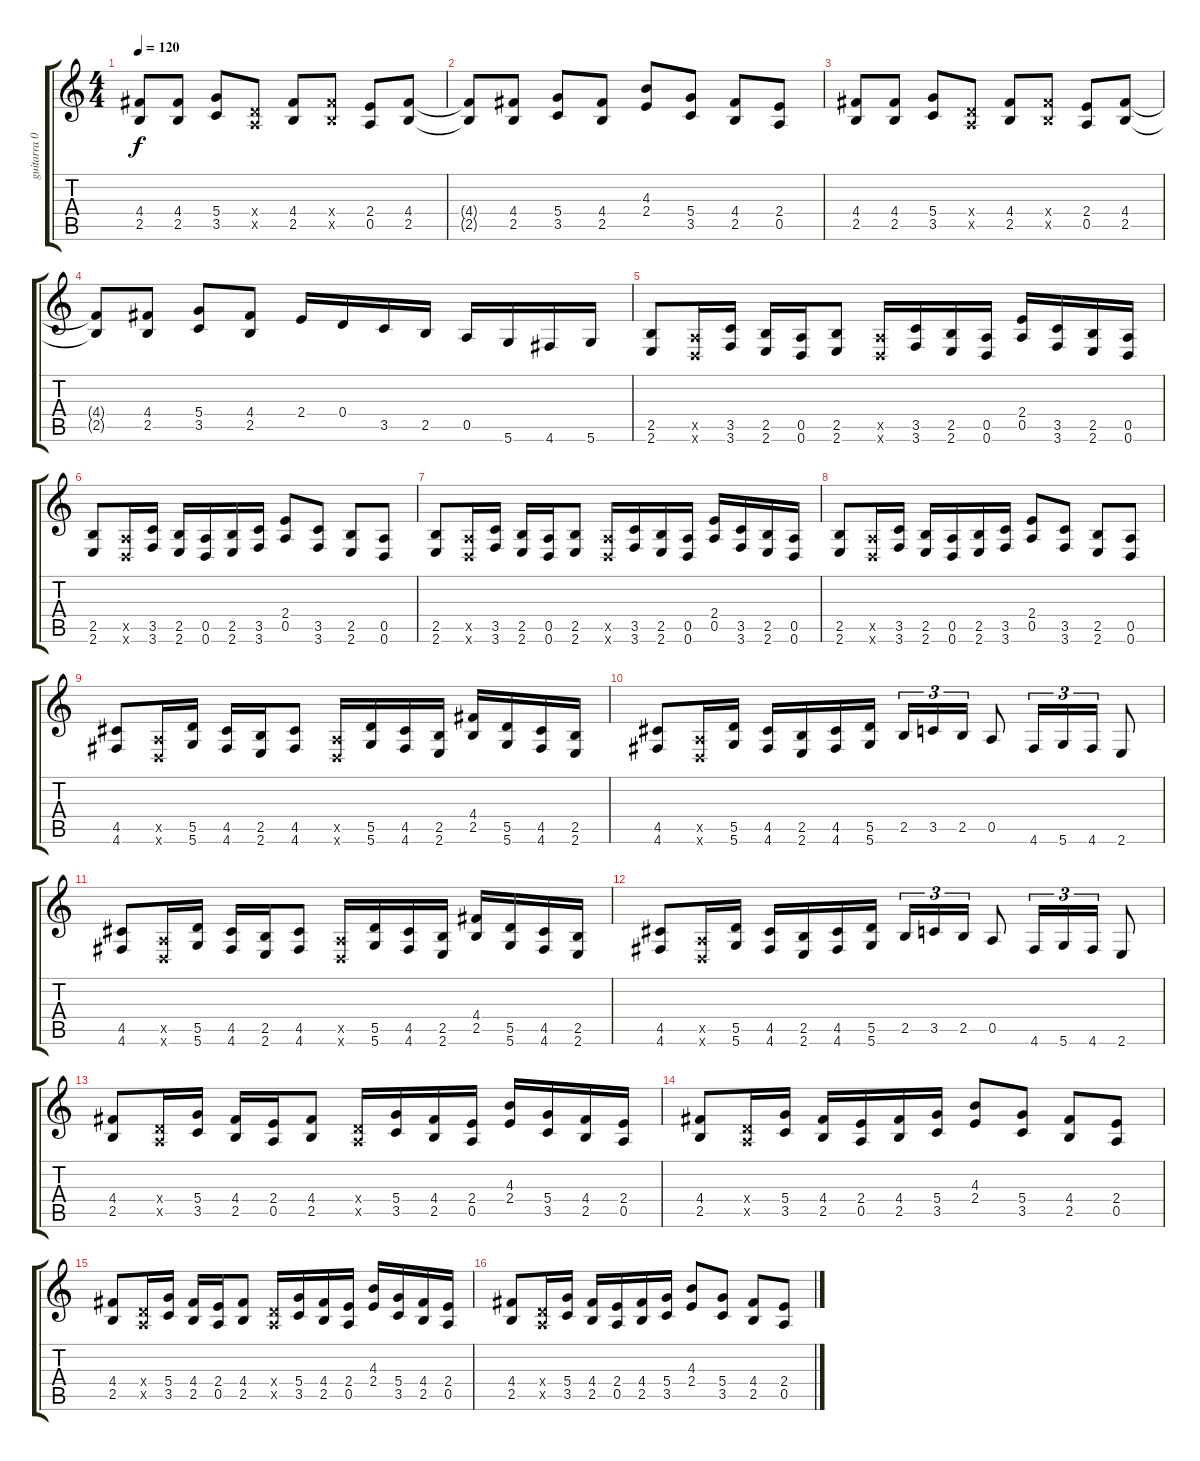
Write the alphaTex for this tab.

\track ("guitarra 02" "guitarra 0") {instrument distortionguitar}
\staff {score tabs}
\tuning (E4 B3 G3 D3 A2 D2) {hide}
\ts (4 4)
\tempo 120
\clef g2
\ks c
(4.4 2.5).8{dy f} (4.4 2.5).8 (5.4 3.5).8 (0.4{x} 0.5{x}).8 (4.4 2.5).8 (4.4{x} 2.5{x}).8 (2.4 0.5).8 (4.4 2.5).8 |
(4.4{t} 2.5{t}).8 (4.4 2.5).8 (5.4 3.5).8 (4.4 2.5).8 (4.3 2.4).8 (5.4 3.5).8 (4.4 2.5).8 (2.4 0.5).8 |
(4.4 2.5).8 (4.4 2.5).8 (5.4 3.5).8 (0.4{x} 0.5{x}).8 (4.4 2.5).8 (4.4{x} 2.5{x}).8 (2.4 0.5).8 (4.4 2.5).8 |
(4.4{t} 2.5{t}).8 (4.4 2.5).8 (5.4 3.5).8 (4.4 2.5).8 2.4.16 0.4.16 3.5.16 2.5.16 0.5.16 5.6.16 4.6.16 5.6.16 |
(2.5 2.6).8 (0.5{x} 0.6{x}).16 (3.5 3.6).16 (2.5 2.6).16 (0.5 0.6).16 (2.5 2.6).8 (0.5{x} 0.6{x}).16 (3.5 3.6).16 (2.5 2.6).16 (0.5 0.6).16 (2.4 0.5).16 (3.5 3.6).16 (2.5 2.6).16 (0.5 0.6).16 |
(2.5 2.6).8 (0.5{x} 0.6{x}).16 (3.5 3.6).16 (2.5 2.6).16 (0.5 0.6).16 (2.5 2.6).16 (3.5 3.6).16 (2.4 0.5).8 (3.5 3.6).8 (2.5 2.6).8 (0.5 0.6).8 |
(2.5 2.6).8 (0.5{x} 0.6{x}).16 (3.5 3.6).16 (2.5 2.6).16 (0.5 0.6).16 (2.5 2.6).8 (0.5{x} 0.6{x}).16 (3.5 3.6).16 (2.5 2.6).16 (0.5 0.6).16 (2.4 0.5).16 (3.5 3.6).16 (2.5 2.6).16 (0.5 0.6).16 |
(2.5 2.6).8 (0.5{x} 0.6{x}).16 (3.5 3.6).16 (2.5 2.6).16 (0.5 0.6).16 (2.5 2.6).16 (3.5 3.6).16 (2.4 0.5).8 (3.5 3.6).8 (2.5 2.6).8 (0.5 0.6).8 |
(4.5 4.6).8 (0.5{x} 0.6{x}).16 (5.5 5.6).16 (4.5 4.6).16 (2.5 2.6).16 (4.5 4.6).8 (0.5{x} 0.6{x}).16 (5.5 5.6).16 (4.5 4.6).16 (2.5 2.6).16 (4.4 2.5).16 (5.5 5.6).16 (4.5 4.6).16 (2.5 2.6).16 |
(4.5 4.6).8 (0.5{x} 0.6{x}).16 (5.5 5.6).16 (4.5 4.6).16 (2.5 2.6).16 (4.5 4.6).16 (5.5 5.6).16 2.5.16{tu (3 2)} 3.5.16{tu (3 2)} 2.5.16{tu (3 2)} 0.5.8 4.6.16{tu (3 2)} 5.6.16{tu (3 2)} 4.6.16{tu (3 2)} 2.6.8 |
(4.5 4.6).8 (0.5{x} 0.6{x}).16 (5.5 5.6).16 (4.5 4.6).16 (2.5 2.6).16 (4.5 4.6).8 (0.5{x} 0.6{x}).16 (5.5 5.6).16 (4.5 4.6).16 (2.5 2.6).16 (4.4 2.5).16 (5.5 5.6).16 (4.5 4.6).16 (2.5 2.6).16 |
(4.5 4.6).8 (0.5{x} 0.6{x}).16 (5.5 5.6).16 (4.5 4.6).16 (2.5 2.6).16 (4.5 4.6).16 (5.5 5.6).16 2.5.16{tu (3 2)} 3.5.16{tu (3 2)} 2.5.16{tu (3 2)} 0.5.8 4.6.16{tu (3 2)} 5.6.16{tu (3 2)} 4.6.16{tu (3 2)} 2.6.8 |
(4.4 2.5).8 (0.4{x} 0.5{x}).16 (5.4 3.5).16 (4.4 2.5).16 (2.4 0.5).16 (4.4 2.5).8 (0.4{x} 0.5{x}).16 (5.4 3.5).16 (4.4 2.5).16 (2.4 0.5).16 (4.3 2.4).16 (5.4 3.5).16 (4.4 2.5).16 (2.4 0.5).16 |
(4.4 2.5).8 (0.4{x} 0.5{x}).16 (5.4 3.5).16 (4.4 2.5).16 (2.4 0.5).16 (4.4 2.5).16 (5.4 3.5).16 (4.3 2.4).8 (5.4 3.5).8 (4.4 2.5).8 (2.4 0.5).8 |
(4.4 2.5).8 (0.4{x} 0.5{x}).16 (5.4 3.5).16 (4.4 2.5).16 (2.4 0.5).16 (4.4 2.5).8 (0.4{x} 0.5{x}).16 (5.4 3.5).16 (4.4 2.5).16 (2.4 0.5).16 (4.3 2.4).16 (5.4 3.5).16 (4.4 2.5).16 (2.4 0.5).16 |
(4.4 2.5).8 (0.4{x} 0.5{x}).16 (5.4 3.5).16 (4.4 2.5).16 (2.4 0.5).16 (4.4 2.5).16 (5.4 3.5).16 (4.3 2.4).8 (5.4 3.5).8 (4.4 2.5).8 (2.4 0.5).8
